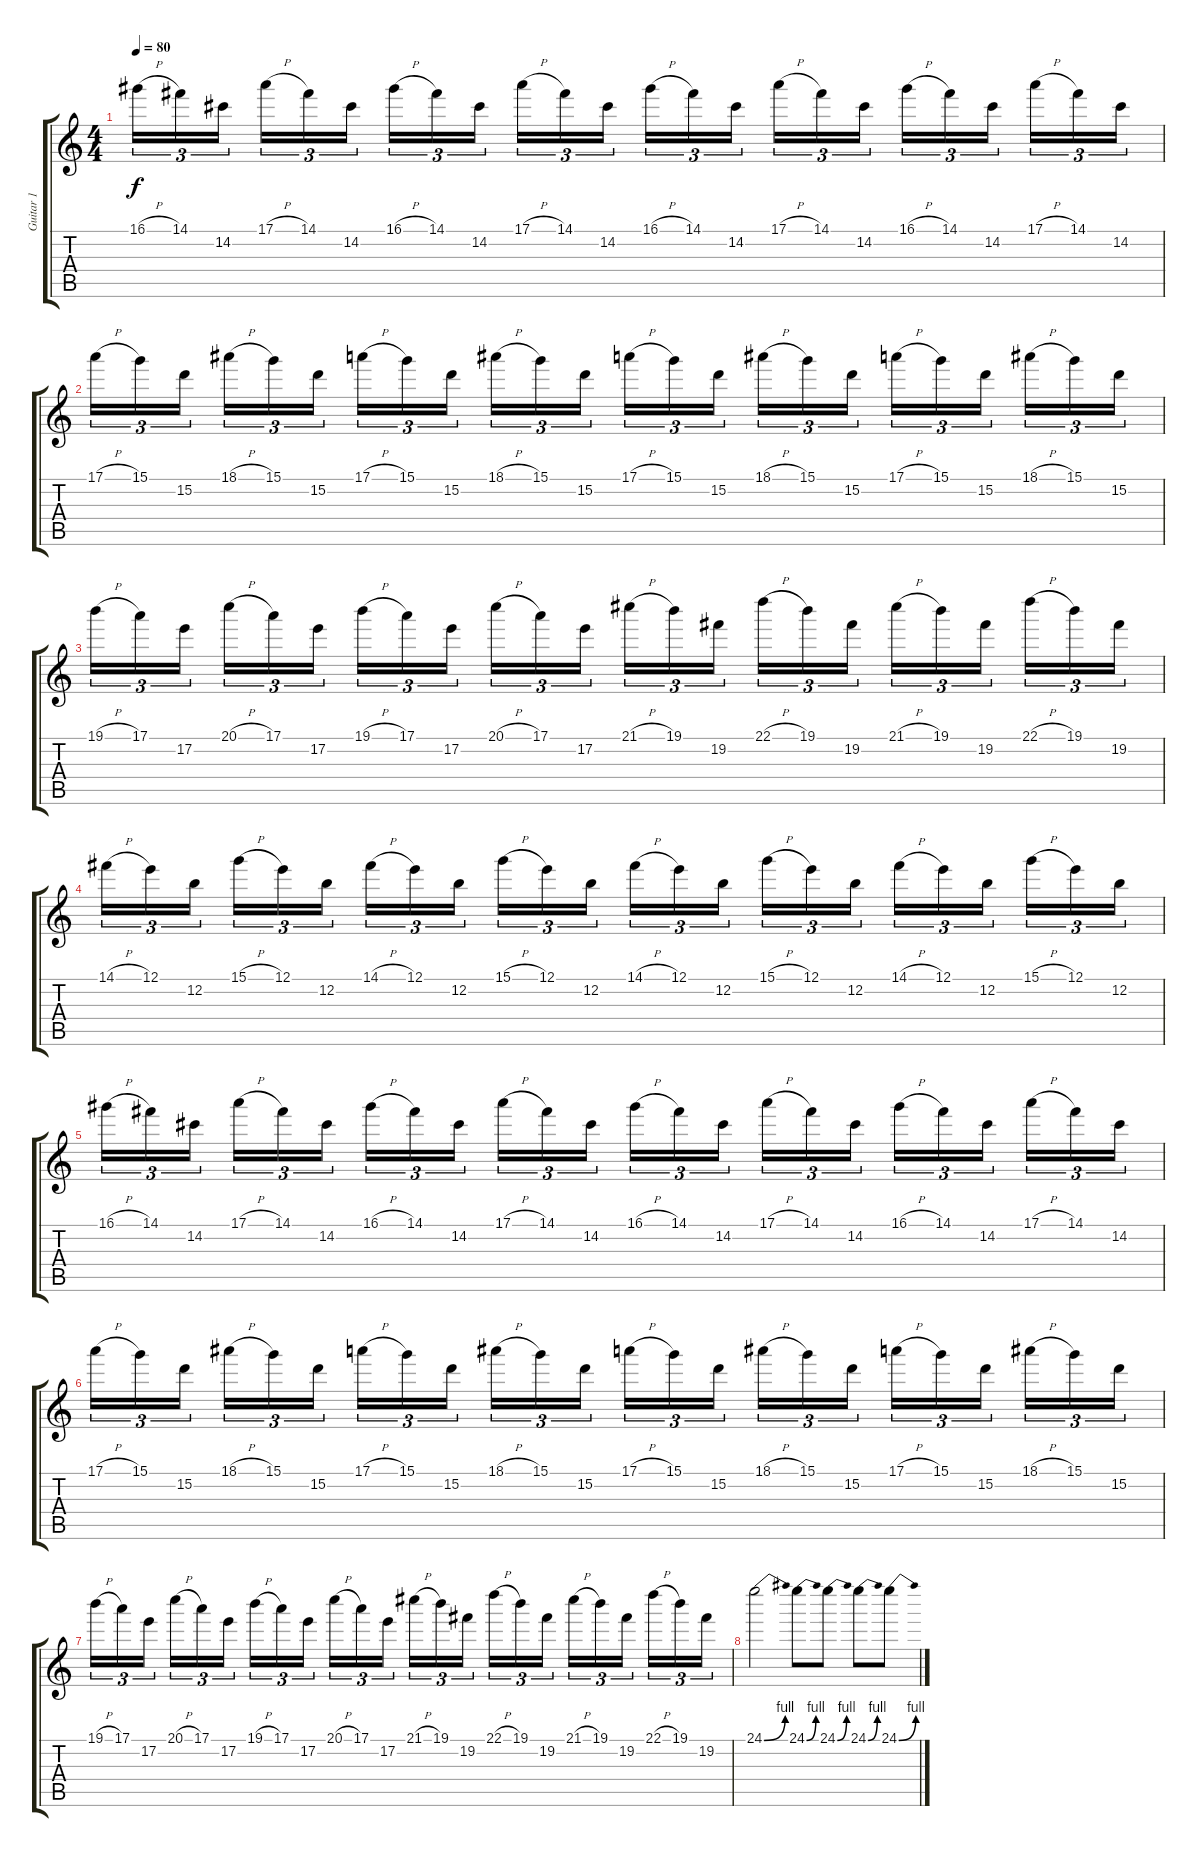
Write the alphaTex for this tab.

\track ("Guitar 1" "Guitar 1") {instrument distortionguitar}
\staff {score tabs}
\tuning (E4 B3 G3 D3 A2 E2) {hide}
\ts (4 4)
\tempo 80
\clef g2
\ks c
16.1{h}.16{tu (3 2) dy f} 14.1.16{tu (3 2)} 14.2.16{tu (3 2)} 17.1{h}.16{tu (3 2)} 14.1.16{tu (3 2)} 14.2.16{tu (3 2)} 16.1{h}.16{tu (3 2)} 14.1.16{tu (3 2)} 14.2.16{tu (3 2)} 17.1{h}.16{tu (3 2)} 14.1.16{tu (3 2)} 14.2.16{tu (3 2)} 16.1{h}.16{tu (3 2)} 14.1.16{tu (3 2)} 14.2.16{tu (3 2)} 17.1{h}.16{tu (3 2)} 14.1.16{tu (3 2)} 14.2.16{tu (3 2)} 16.1{h}.16{tu (3 2)} 14.1.16{tu (3 2)} 14.2.16{tu (3 2)} 17.1{h}.16{tu (3 2)} 14.1.16{tu (3 2)} 14.2.16{tu (3 2)} |
17.1{h}.16{tu (3 2)} 15.1.16{tu (3 2)} 15.2.16{tu (3 2)} 18.1{h}.16{tu (3 2)} 15.1.16{tu (3 2)} 15.2.16{tu (3 2)} 17.1{h}.16{tu (3 2)} 15.1.16{tu (3 2)} 15.2.16{tu (3 2)} 18.1{h}.16{tu (3 2)} 15.1.16{tu (3 2)} 15.2.16{tu (3 2)} 17.1{h}.16{tu (3 2)} 15.1.16{tu (3 2)} 15.2.16{tu (3 2)} 18.1{h}.16{tu (3 2)} 15.1.16{tu (3 2)} 15.2.16{tu (3 2)} 17.1{h}.16{tu (3 2)} 15.1.16{tu (3 2)} 15.2.16{tu (3 2)} 18.1{h}.16{tu (3 2)} 15.1.16{tu (3 2)} 15.2.16{tu (3 2)} |
19.1{h}.16{tu (3 2)} 17.1.16{tu (3 2)} 17.2.16{tu (3 2)} 20.1{h}.16{tu (3 2)} 17.1.16{tu (3 2)} 17.2.16{tu (3 2)} 19.1{h}.16{tu (3 2)} 17.1.16{tu (3 2)} 17.2.16{tu (3 2)} 20.1{h}.16{tu (3 2)} 17.1.16{tu (3 2)} 17.2.16{tu (3 2)} 21.1{h}.16{tu (3 2)} 19.1.16{tu (3 2)} 19.2.16{tu (3 2)} 22.1{h}.16{tu (3 2)} 19.1.16{tu (3 2)} 19.2.16{tu (3 2)} 21.1{h}.16{tu (3 2)} 19.1.16{tu (3 2)} 19.2.16{tu (3 2)} 22.1{h}.16{tu (3 2)} 19.1.16{tu (3 2)} 19.2.16{tu (3 2)} |
14.1{h}.16{tu (3 2)} 12.1.16{tu (3 2)} 12.2.16{tu (3 2)} 15.1{h}.16{tu (3 2)} 12.1.16{tu (3 2)} 12.2.16{tu (3 2)} 14.1{h}.16{tu (3 2)} 12.1.16{tu (3 2)} 12.2.16{tu (3 2)} 15.1{h}.16{tu (3 2)} 12.1.16{tu (3 2)} 12.2.16{tu (3 2)} 14.1{h}.16{tu (3 2)} 12.1.16{tu (3 2)} 12.2.16{tu (3 2)} 15.1{h}.16{tu (3 2)} 12.1.16{tu (3 2)} 12.2.16{tu (3 2)} 14.1{h}.16{tu (3 2)} 12.1.16{tu (3 2)} 12.2.16{tu (3 2)} 15.1{h}.16{tu (3 2)} 12.1.16{tu (3 2)} 12.2.16{tu (3 2)} |
16.1{h}.16{tu (3 2)} 14.1.16{tu (3 2)} 14.2.16{tu (3 2)} 17.1{h}.16{tu (3 2)} 14.1.16{tu (3 2)} 14.2.16{tu (3 2)} 16.1{h}.16{tu (3 2)} 14.1.16{tu (3 2)} 14.2.16{tu (3 2)} 17.1{h}.16{tu (3 2)} 14.1.16{tu (3 2)} 14.2.16{tu (3 2)} 16.1{h}.16{tu (3 2)} 14.1.16{tu (3 2)} 14.2.16{tu (3 2)} 17.1{h}.16{tu (3 2)} 14.1.16{tu (3 2)} 14.2.16{tu (3 2)} 16.1{h}.16{tu (3 2)} 14.1.16{tu (3 2)} 14.2.16{tu (3 2)} 17.1{h}.16{tu (3 2)} 14.1.16{tu (3 2)} 14.2.16{tu (3 2)} |
17.1{h}.16{tu (3 2)} 15.1.16{tu (3 2)} 15.2.16{tu (3 2)} 18.1{h}.16{tu (3 2)} 15.1.16{tu (3 2)} 15.2.16{tu (3 2)} 17.1{h}.16{tu (3 2)} 15.1.16{tu (3 2)} 15.2.16{tu (3 2)} 18.1{h}.16{tu (3 2)} 15.1.16{tu (3 2)} 15.2.16{tu (3 2)} 17.1{h}.16{tu (3 2)} 15.1.16{tu (3 2)} 15.2.16{tu (3 2)} 18.1{h}.16{tu (3 2)} 15.1.16{tu (3 2)} 15.2.16{tu (3 2)} 17.1{h}.16{tu (3 2)} 15.1.16{tu (3 2)} 15.2.16{tu (3 2)} 18.1{h}.16{tu (3 2)} 15.1.16{tu (3 2)} 15.2.16{tu (3 2)} |
19.1{h}.16{tu (3 2)} 17.1.16{tu (3 2)} 17.2.16{tu (3 2)} 20.1{h}.16{tu (3 2)} 17.1.16{tu (3 2)} 17.2.16{tu (3 2)} 19.1{h}.16{tu (3 2)} 17.1.16{tu (3 2)} 17.2.16{tu (3 2)} 20.1{h}.16{tu (3 2)} 17.1.16{tu (3 2)} 17.2.16{tu (3 2)} 21.1{h}.16{tu (3 2)} 19.1.16{tu (3 2)} 19.2.16{tu (3 2)} 22.1{h}.16{tu (3 2)} 19.1.16{tu (3 2)} 19.2.16{tu (3 2)} 21.1{h}.16{tu (3 2)} 19.1.16{tu (3 2)} 19.2.16{tu (3 2)} 22.1{h}.16{tu (3 2)} 19.1.16{tu (3 2)} 19.2.16{tu (3 2)} |
24.1{be (bend 0 0 60 4)}.2 24.1{be (bend 0 0 60 4)}.8 24.1{be (bend 0 0 60 4)}.8 24.1{be (bend 0 0 60 4)}.8 24.1{be (bend 0 0 60 4)}.8
